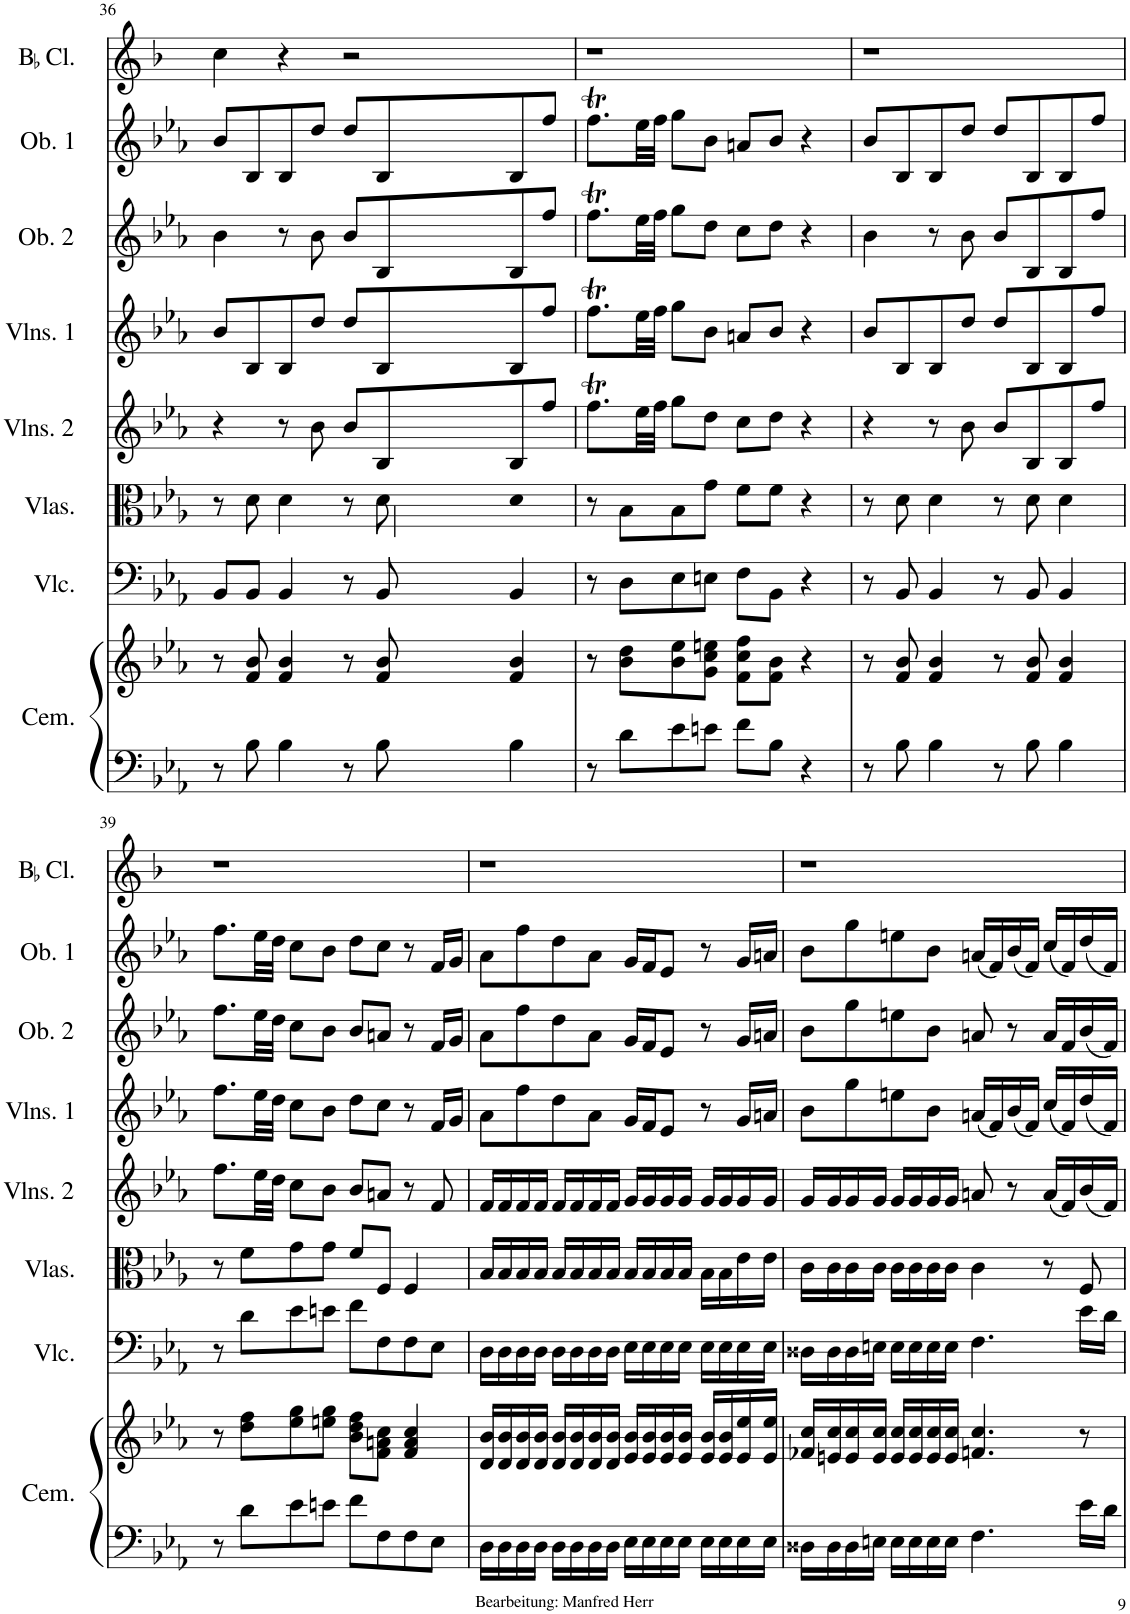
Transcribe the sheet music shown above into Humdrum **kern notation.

**kern	**kern	**kern	**kern	**kern	**kern	**kern	**kern	**kern
*part8	*part8	*part7	*part6	*part5	*part4	*part3	*part2	*part1
*staff9	*staff8	*staff7	*staff6	*staff5	*staff4	*staff3	*staff2	*staff1
*I"Cembalo	*	*I"Violoncello	*I"Violas	*I"Violins 2	*I"Violins 1	*I"Oboe 2	*I"Oboe 1	*I"BaccidentalFlat Clarinet
*I'Cem.	*	*I'Vlc.	*I'Vlas.	*I'Vlns. 2	*I'Vlns. 1	*I'Ob. 2	*I'Ob. 1	*I'BaccidentalFlat Cl.
!!LO:PB:g=z
*clefF4	*clefG2	*clefF4	*clefC3	*clefG2	*clefG2	*clefG2	*clefG2	*clefG2
*	*	*	*	*	*	*	*	*Trd1c2
*k[b-e-a-]	*k[b-e-a-]	*k[b-e-a-]	*k[b-e-a-]	*k[b-e-a-]	*k[b-e-a-]	*k[b-e-a-]	*k[b-e-a-]	*k[b-]
*M4/4	*M4/4	*M4/4	*M4/4	*M4/4	*M4/4	*M4/4	*M4/4	*M4/4
=36	=36	=36	=36	=36	=36	=36	=36	=36
8r	8r	8BB-/L	8r	4r	8b-/L	4b-\	8b-/L	4cc\
8B-\	8f/ 8b-/	8BB-/J	8d\	.	8B-/	.	8B-/	.
4B-\	4f/ 4b-/	4BB-/	4d\	8r	8B-/	8r	8B-/	4r
.	.	.	.	8b-\	8dd/J	8b-\	8dd/J	.
8r	8r	8r	8r	8b-/L	8dd/L	8b-/L	8dd/L	2r
8B-\	8f/ 8b-/	8BB-/	8d\	8B-/	8B-/	8B-/	8B-/	.
4B-\	4f/ 4b-/	4BB-/	4d\	8B-/	8B-/	8B-/	8B-/	.
.	.	.	.	8ff/J	8ff/J	8ff/J	8ff/J	.
=37	=37	=37	=37	=37	=37	=37	=37	=37
8r	8r	8r	8r	8.ffT\L	8.ffT\L	8.ffT\L	8.ffT\L	1r
8d\L	8b-\ 8dd\L	8D\L	8B-\L	.	.	.	.	.
.	.	.	.	32ee-\LL	32ee-\LL	32ee-\LL	32ee-\LL	.
.	.	.	.	32ff\JJJ	32ff\JJJ	32ff\JJJ	32ff\JJJ	.
8e-\	8b-\ 8ee-\	8E-\	8B-\	8gg\L	8gg\L	8gg\L	8gg\L	.
8en\J	8g\ 8cc\ 8een\J	8En\J	8g\J	8dd\J	8b-\J	8dd\J	8b-\J	.
8f\L	8f\ 8cc\ 8ff\L	8F\L	8f\L	8cc\L	8an/L	8cc\L	8an/L	.
8B-\J	8f\ 8b-\J	8BB-\J	8f\J	8dd\J	8b-/J	8dd\J	8b-/J	.
4r	4r	4r	4r	4r	4r	4r	4r	.
=38	=38	=38	=38	=38	=38	=38	=38	=38
8r	8r	8r	8r	4r	8b-/L	4b-\	8b-/L	1r
8B-\	8f/ 8b-/	8BB-/	8d\	.	8B-/	.	8B-/	.
4B-\	4f/ 4b-/	4BB-/	4d\	8r	8B-/	8r	8B-/	.
.	.	.	.	8b-\	8dd/J	8b-\	8dd/J	.
8r	8r	8r	8r	8b-/L	8dd/L	8b-/L	8dd/L	.
8B-\	8f/ 8b-/	8BB-/	8d\	8B-/	8B-/	8B-/	8B-/	.
4B-\	4f/ 4b-/	4BB-/	4d\	8B-/	8B-/	8B-/	8B-/	.
.	.	.	.	8ff/J	8ff/J	8ff/J	8ff/J	.
!!LO:LB:g=z
=39	=39	=39	=39	=39	=39	=39	=39	=39
8r	8r	8r	8r	8.ff\L	8.ff\L	8.ff\L	8.ff\L	1r
8d\L	8dd\ 8ff\L	8d\L	8f\L	.	.	.	.	.
.	.	.	.	32ee-\LL	32ee-\LL	32ee-\LL	32ee-\LL	.
.	.	.	.	32dd\JJJ	32dd\JJJ	32dd\JJJ	32dd\JJJ	.
8e-\	8ee-\ 8gg\	8e-\	8g\	8cc\L	8cc\L	8cc\L	8cc\L	.
8en\J	8een\ 8gg\J	8en\J	8g\J	8b-\J	8b-\J	8b-\J	8b-\J	.
8f\L	8b-\ 8dd\ 8ff\L	8f\L	8f/L	8b-/L	8dd\L	8b-/L	8dd\L	.
8F\	8f\ 8an\ 8cc\J	8F\	8F/J	8an/J	8cc\J	8an/J	8cc\J	.
8F\	4f/ 4a/ 4cc/	8F\	4F/	8r	8r	8r	8r	.
8E-\J	.	8E-\J	.	8f/	16f/LL	16f/LL	16f/LL	.
.	.	.	.	.	16g/JJ	16g/JJ	16g/JJ	.
=40	=40	=40	=40	=40	=40	=40	=40	=40
16D\LL	16d/ 16b-/LL	16D\LL	16B-/LL	16f/LL	8a-\L	8a-\L	8a-\L	1r
16D\	16d/ 16b-/	16D\	16B-/	16f/	.	.	.	.
16D\	16d/ 16b-/	16D\	16B-/	16f/	8ff\	8ff\	8ff\	.
16D\JJ	16d/ 16b-/JJ	16D\JJ	16B-/JJ	16f/JJ	.	.	.	.
16D\LL	16d/ 16b-/LL	16D\LL	16B-/LL	16f/LL	8dd\	8dd\	8dd\	.
16D\	16d/ 16b-/	16D\	16B-/	16f/	.	.	.	.
16D\	16d/ 16b-/	16D\	16B-/	16f/	8a-\J	8a-\J	8a-\J	.
16D\JJ	16d/ 16b-/JJ	16D\JJ	16B-/JJ	16f/JJ	.	.	.	.
16E-\LL	16e-/ 16b-/LL	16E-\LL	16B-/LL	16g/LL	16g/LL	16g/LL	16g/LL	.
16E-\	16e-/ 16b-/	16E-\	16B-/	16g/	16f/J	16f/J	16f/J	.
16E-\	16e-/ 16b-/	16E-\	16B-/	16g/	8e-/J	8e-/J	8e-/J	.
16E-\JJ	16e-/ 16b-/JJ	16E-\JJ	16B-/JJ	16g/JJ	.	.	.	.
16E-\LL	16e-/ 16b-/LL	16E-\LL	16B-\LL	16g/LL	8r	8r	8r	.
16E-\	16e-/ 16b-/	16E-\	16B-\	16g/	.	.	.	.
16E-\	16e-/ 16ee-/	16E-\	16e-\	16g/	16g/LL	16g/LL	16g/LL	.
16E-\JJ	16e-/ 16ee-/JJ	16E-\JJ	16e-\JJ	16g/JJ	16an/JJ	16an/JJ	16an/JJ	.
=41	=41	=41	=41	=41	=41	=41	=41	=41
16D##X\LL	16f-X/ 16cc/LL	16D##X\LL	16c\LL	16g/LL	8b-\L	8b-\L	8b-\L	1r
16D##\	16en/ 16cc/	16D##\	16c\	16g/	.	.	.	.
16D##\	16e/ 16cc/	16D##\	16c\	16g/	8gg\	8gg\	8gg\	.
16En\JJ	16e/ 16cc/JJ	16En\JJ	16c\JJ	16g/JJ	.	.	.	.
16E\LL	16e/ 16cc/LL	16E\LL	16c\LL	16g/LL	8een\	8een\	8een\	.
16E\	16e/ 16cc/	16E\	16c\	16g/	.	.	.	.
16E\	16e/ 16cc/	16E\	16c\	16g/	8b-\J	8b-\J	8b-\J	.
16E\JJ	16e/ 16cc/JJ	16E\JJ	16c\JJ	16g/JJ	.	.	.	.
4.F\	4.fn/ 4.cc/	4.F\	4c\	8an/	(16an/LL	8an/	(16an/LL	.
.	.	.	.	.	16f/)	.	16f/)	.
.	.	.	.	8r	(16b-/	8r	(16b-/	.
.	.	.	.	.	16f/JJ)	.	16f/JJ)	.
.	.	.	8r	(16a/LL	(16cc/LL	16a/LL	(16cc/LL	.
.	.	.	.	16f/)	16f/)	16f/	16f/)	.
16e-\LL	8r	16e-\LL	8F/	(16b-/	(16dd/	(16b-/	(16dd/	.
16d\JJ	.	16d\JJ	.	16f/JJ)	16f/JJ)	16f/JJ)	16f/JJ)	.
=	=	=	=	=	=	=	=	=
*-	*-	*-	*-	*-	*-	*-	*-	*-
